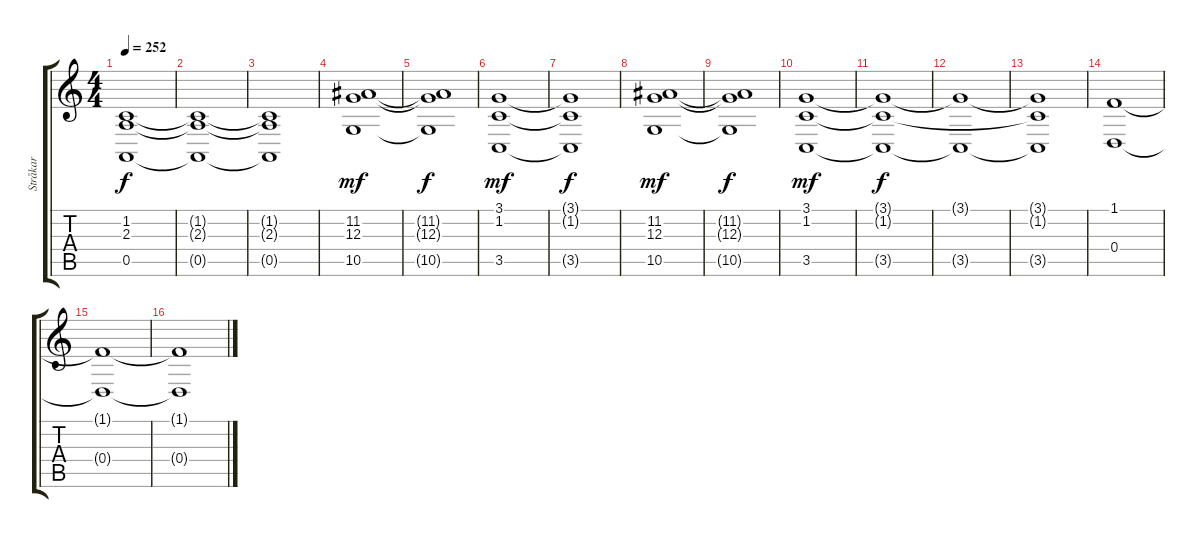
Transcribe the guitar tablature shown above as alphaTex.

\track ("Stråkar" "Stråkar") {instrument synthstrings2}
\staff {score tabs}
\tuning (E4 B3 G3 D3 A2 E2) {hide}
\ts (4 4)
\tempo 252
\clef g2
\ks c
(1.2{t} 2.3{t} 0.5{t}).1{dy f} |
(1.2{t} 2.3{t} 0.5{t}).1 |
(1.2{t} 2.3{t} 0.5{t}).1 |
(11.2 12.3 10.5).1{dy mf} |
(11.2{t} 12.3{t} 10.5{t}).1{dy f} |
(3.1 1.2 3.5).1{dy mf} |
(3.1{t} 1.2{t} 3.5{t}).1{dy f} |
(11.2 12.3 10.5).1{dy mf} |
(11.2{t} 12.3{t} 10.5{t}).1{dy f} |
(3.1 1.2 3.5).1{dy mf} |
(3.1{t} 1.2{t} 3.5{t}).1{dy f} |
(3.1{t} 3.5{t}).1 |
(3.1{t} 1.2{t} 3.5{t}).1 |
(1.1 0.4).1 |
(1.1{t} 0.4{t}).1 |
(1.1{t} 0.4{t}).1
